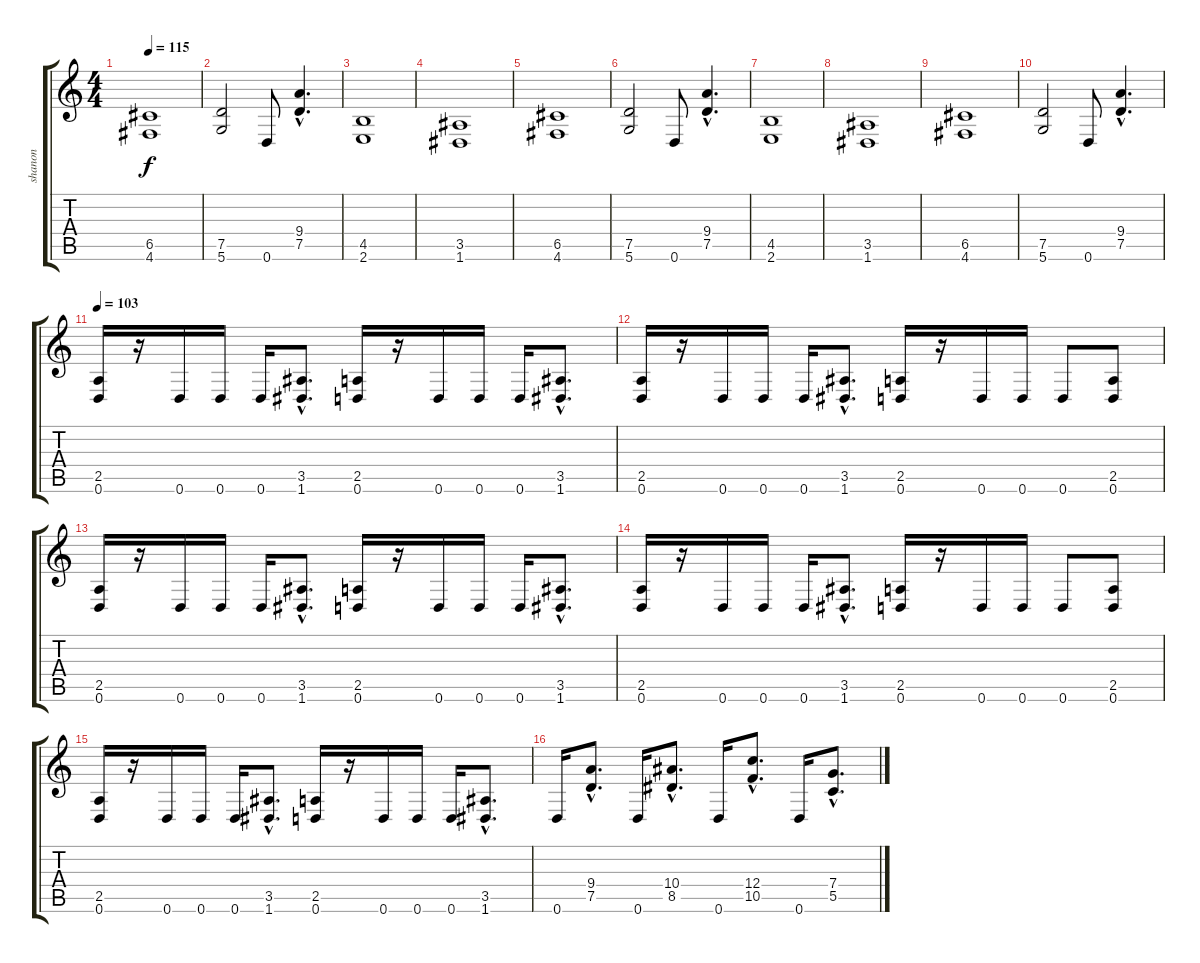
\track ("shanon" "shanon") {instrument distortionguitar}
\staff {score tabs}
\tuning (D4 A3 F3 C3 G2 D2) {hide}
\ts (4 4)
\tempo 115
\clef g2
\ks c
(6.5 4.6).1{dy f} |
(7.5 5.6).2 0.6.8 (9.4{hac} 7.5{hac}).4{d} |
(4.5 2.6).1 |
(3.5 1.6).1 |
(6.5 4.6).1 |
(7.5 5.6).2 0.6.8 (9.4{hac} 7.5{hac}).4{d} |
(4.5 2.6).1 |
(3.5 1.6).1 |
(6.5 4.6).1 |
(7.5 5.6).2 0.6.8 (9.4{hac} 7.5{hac}).4{d} |
\tempo 103
(2.5 0.6).16 r.16 0.6.16 0.6.16 0.6.16 (3.5{hac} 1.6{hac}).8{d} (2.5 0.6).16 r.16 0.6.16 0.6.16 0.6.16 (3.5{hac} 1.6{hac}).8{d} |
(2.5 0.6).16 r.16 0.6.16 0.6.16 0.6.16 (3.5{hac} 1.6{hac}).8{d} (2.5 0.6).16 r.16 0.6.16 0.6.16 0.6.8 (2.5 0.6).8 |
(2.5 0.6).16 r.16 0.6.16 0.6.16 0.6.16 (3.5{hac} 1.6{hac}).8{d} (2.5 0.6).16 r.16 0.6.16 0.6.16 0.6.16 (3.5{hac} 1.6{hac}).8{d} |
(2.5 0.6).16 r.16 0.6.16 0.6.16 0.6.16 (3.5{hac} 1.6{hac}).8{d} (2.5 0.6).16 r.16 0.6.16 0.6.16 0.6.8 (2.5 0.6).8 |
(2.5 0.6).16 r.16 0.6.16 0.6.16 0.6.16 (3.5{hac} 1.6{hac}).8{d} (2.5 0.6).16 r.16 0.6.16 0.6.16 0.6.16 (3.5{hac} 1.6{hac}).8{d} |
0.6.16 (9.4{hac} 7.5{hac}).8{d} 0.6.16 (10.4{hac} 8.5{hac}).8{d} 0.6.16 (12.4{hac} 10.5{hac}).8{d} 0.6.16 (7.4{hac} 5.5{hac}).8{d}
